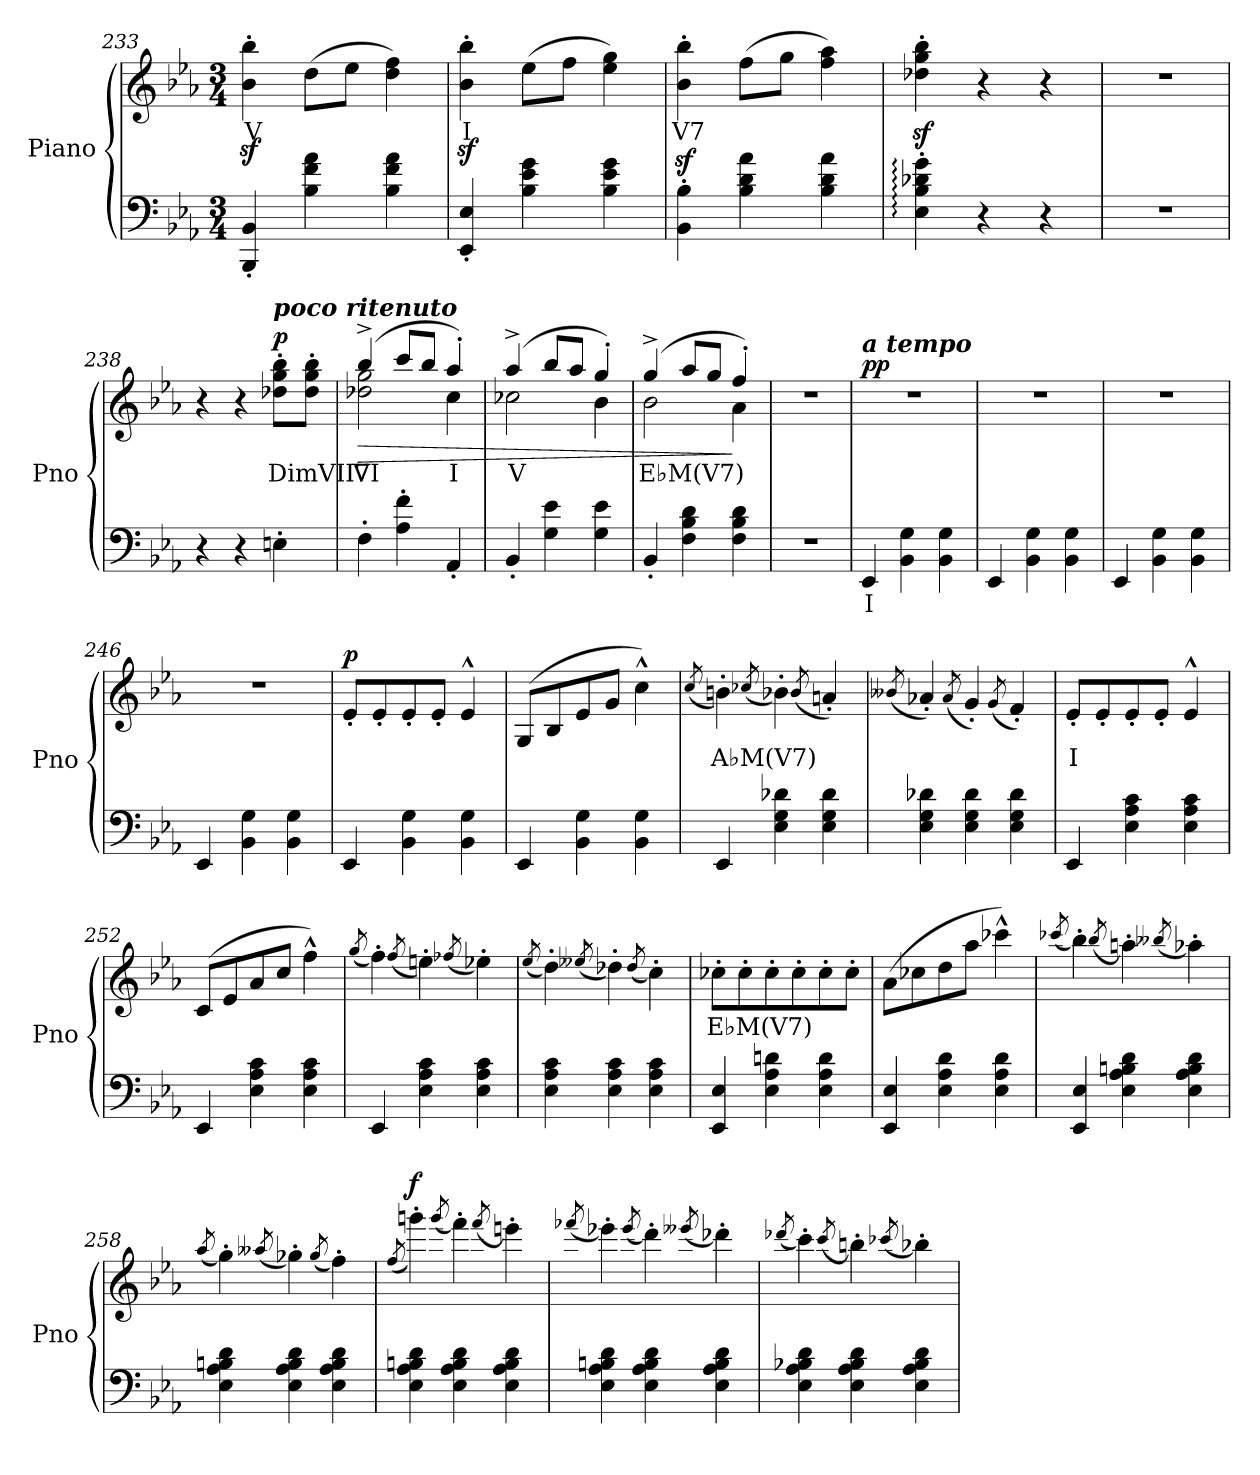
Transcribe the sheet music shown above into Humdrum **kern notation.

**kern	**text	**kern	**text	**dynam
*part1	*part1	*part1	*part1	*part1
*staff2	*staff2	*staff1	*staff1	*staff1/2
*I"Piano	*	*	*	*
*I'Pno	*	*	*	*
!!LO:LB:g=z
*clefF4	*	*clefG2	*	*
*k[b-e-a-]	*	*k[b-e-a-]	*	*
*M3/4	*	*M3/4	*	*
=233	=233	=233	=233	=233
!	!	!	!LO:LY:b	!
4BBB-/' 4BB-/'	.	4b-\z<' 4bb-\z<'	V	.
4B-\ 4f\ 4a-\	.	(>8dd\L	.	.
.	.	8ee-\J	.	.
4B-\ 4f\ 4a-\	.	4dd\ 4ff\)	.	.
=234	=234	=234	=234	=234
!	!	!	!LO:LY:b	!
4EE-/' 4E-/'	.	4b-\z<' 4bb-\z<'	I	.
4B-\ 4e-\ 4g\	.	(>8ee-\L	.	.
.	.	8ff\J	.	.
4B-\ 4e-\ 4g\	.	4ee-\ 4gg\)	.	.
=235	=235	=235	=235	=235
!	!	!	!LO:LY:b	!
4BB-\z<' 4B-\z<'	.	4b-\' 4bb-\'	V7	.
4B-\ 4d\ 4a-\	.	(>8ff\L	.	.
.	.	8gg\J	.	.
4B-\ 4d\ 4a-\	.	4ff\ 4aa-\)	.	.
=236	=236	=236	=236	=236
4E-\:' 4B-\:' 4d-X\:' 4g\:'	.	4dd-X\z<' 4gg\z<' 4bb-\z<'	.	.
4r	.	4r	.	.
4r	.	4r	.	.
=237	=237	=237	=237	=237
2.r	.	2.r	.	.
=238	=238	=238	=238	=238
4r	.	4r	.	.
4r	.	4r	.	.
!	!	!LO:TX:a:Bi:t=poco ritenuto	!	!
!	!	!	!LO:LY:b	!LO:DY:b
4En'\	.	8dd-X\' 8gg\' 8bb-\'L	DimVII7	p
.	.	8dd-\' 8gg\' 8bb-\'J	.	.
=239	=239	=239	=239	=239
!	!	!	!LO:LY:b	!LO:HP:b
*	*	*^	*	*
4F'\	.	(>4bb-^/	2dd-X\ 2gg\	VI	>
4A-\' 4f\'	.	8ccc/L	.	.	.
.	.	8bb-/J	.	.	.
!	!	!	!	!LO:LY:b	!
4AA-'/	.	4aa-'/)	4cc\	I	.
=240	=240	=240	=240	=240	=240
!	!	!	!	!LO:LY:b	!
4BB-'/	.	(>4aa-^/	2cc-X\	V	.
4G\ 4e-\	.	8bb-/L	.	.	.
.	.	8aa-/J	.	.	.
4G\ 4e-\	.	4gg'/)	4b-\	.	.
!!LO:LB:g=z	!!
=241	=241	=241	=241	=241	=241
!	!	!	!	!LO:LY:b	!
4BB-'/	.	(>4gg^/	2b-\	E♭M(V7)	.
4F\ 4B-\ 4d\	.	8aa-/L	.	.	.
.	.	8gg/J	.	.	.
4F\ 4B-\ 4d\	.	4ff'/)	4a-\	.	]
*	*	*v	*v	*	*
=242	=242	=242	=242	=242
2.r	.	2.r	.	.
=243	=243	=243	=243	=243
!	!	!LO:TX:a:Bi:t=a tempo	!	!
!	!LO:LY:b	!	!	!LO:DY:b
4EE-/	I	2.r	.	pp
4BB-\ 4G\	.	.	.	.
4BB-\ 4G\	.	.	.	.
=244	=244	=244	=244	=244
4EE-/	.	2.r	.	.
4BB-\ 4G\	.	.	.	.
4BB-\ 4G\	.	.	.	.
=245	=245	=245	=245	=245
4EE-/	.	2.r	.	.
4BB-\ 4G\	.	.	.	.
4BB-\ 4G\	.	.	.	.
=246	=246	=246	=246	=246
4EE-/	.	2.r	.	.
4BB-\ 4G\	.	.	.	.
4BB-\ 4G\	.	.	.	.
=247	=247	=247	=247	=247
!	!	!	!	!LO:DY:b
4EE-/	.	8e-'/L	.	p
.	.	8e-'/	.	.
4BB-\ 4G\	.	8e-'/	.	.
.	.	8e-'/J	.	.
4BB-\ 4G\	.	4e-^^/	.	.
=248	=248	=248	=248	=248
4EE-/	.	(>8G/L	.	.
.	.	8B-/	.	.
4BB-\ 4G\	.	8e-/	.	.
.	.	8g/J	.	.
4BB-\ 4G\	.	4cc^^\)	.	.
!!LO:LB:g=z
=249	=249	=249	=249	=249
.	.	(<8qcc/	.	.
!	!	!	!LO:LY:b	!
4EE-/	.	4bn'\)	A♭M(V7)	.
.	.	(<8qcc-X/	.	.
4E-\ 4G\ 4d-X\	.	4b-X'\)	.	.
.	.	(<8qb-/	.	.
4E-\ 4G\ 4d-\	.	4an'/)	.	.
=250	=250	=250	=250	=250
.	.	(<8qb--X/	.	.
4E-\ 4G\ 4d-X\	.	4a-X'/)	.	.
.	.	(<8qa-/	.	.
4E-\ 4G\ 4d-\	.	4g'/)	.	.
.	.	(<8qg/	.	.
4E-\ 4G\ 4d-\	.	4f'/)	.	.
=251	=251	=251	=251	=251
!	!	!	!LO:LY:b	!
4EE-/	.	8e-'/L	I	.
.	.	8e-'/	.	.
4E-\ 4A-\ 4c\	.	8e-'/	.	.
.	.	8e-'/J	.	.
4E-\ 4A-\ 4c\	.	4e-^^/	.	.
=252	=252	=252	=252	=252
4EE-/	.	(>8c/L	.	.
.	.	8e-/	.	.
4E-\ 4A-\ 4c\	.	8a-/	.	.
.	.	8cc/J	.	.
4E-\ 4A-\ 4c\	.	4ff^^\)	.	.
=253	=253	=253	=253	=253
.	.	(<8qgg/	.	.
4EE-/	.	4ff'\)	.	.
.	.	(<8qff/	.	.
4E-\ 4A-\ 4c\	.	4een'\)	.	.
.	.	(<8qff-X/	.	.
4E-\ 4A-\ 4c\	.	4ee-X'\)	.	.
!!LO:LB:g=z
=254	=254	=254	=254	=254
.	.	(<8qee-/	.	.
4E-\ 4A-\ 4c\	.	4dd'\)	.	.
.	.	(<8qee--X/	.	.
4E-\ 4A-\ 4c\	.	4dd-X'\)	.	.
.	.	(<8qdd-/	.	.
4E-\ 4A-\ 4c\	.	4cc'\)	.	.
!!LO:PB:g=z
=255	=255	=255	=255	=255
!	!	!	!LO:LY:b	!
4EE-/ 4E-/	.	8cc-X'\L	E♭M(V7)	.
.	.	8cc-'\	.	.
4E-\ 4A-\ 4dn\	.	8cc-'\	.	.
.	.	8cc-'\	.	.
4E-\ 4A-\ 4d\	.	8cc-'\	.	.
.	.	8cc-'\J	.	.
!!LO:LB:g=z
=256	=256	=256	=256	=256
4EE-/ 4E-/	.	(>8a-\L	.	.
.	.	8cc-X\	.	.
4E-\ 4A-\ 4d\	.	8dd\	.	.
.	.	8aa-\J	.	.
4E-\ 4A-\ 4d\	.	4ccc-X^^\)	.	.
=257	=257	=257	=257	=257
.	.	(<8qccc-X/	.	.
4EE-/ 4E-/	.	4bb-'\)	.	.
.	.	(<8qbb-/	.	.
4E-\ 4A-\ 4Bn\ 4d\	.	4aan'\)	.	.
.	.	(<8qbb--X/	.	.
4E-\ 4A-\ 4B\ 4d\	.	4aa-X'\)	.	.
=258	=258	=258	=258	=258
.	.	(<8qaa-/	.	.
4E-\ 4A-\ 4Bn\ 4d\	.	4gg'\)	.	.
.	.	(<8qaa--X/	.	.
4E-\ 4A-\ 4B\ 4d\	.	4gg-X'\)	.	.
.	.	(<8qgg-/	.	.
4E-\ 4A-\ 4B\ 4d\	.	4ff'\)	.	.
=259	=259	=259	=259	=259
.	.	(<8qff/	.	.
!	!	!	!	!LO:DY:b
4E-\ 4A-\ 4Bn\ 4d\	.	4gggn'\)	.	f
.	.	(<8qggg/	.	.
4E-\ 4A-\ 4B\ 4d\	.	4fff'\)	.	.
.	.	(<8qfff/	.	.
4E-\ 4A-\ 4B\ 4d\	.	4eeen'\)	.	.
=260	=260	=260	=260	=260
.	.	(<8qfff-X/	.	.
4E-\ 4A-\ 4Bn\ 4d\	.	4eee-X'\)	.	.
.	.	(<8qeee-/	.	.
4E-\ 4A-\ 4B\ 4d\	.	4ddd'\)	.	.
.	.	(<8qeee--X/	.	.
4E-\ 4A-\ 4B\ 4d\	.	4ddd-X'\)	.	.
!!LO:LB:g=z
=261	=261	=261	=261	=261
.	.	(<8qddd-X/	.	.
4E-\ 4A-\ 4B-X\ 4d\	.	4ccc'\)	.	.
.	.	(<8qccc/	.	.
4E-\ 4A-\ 4B-\ 4d\	.	4bbn'\)	.	.
.	.	(<8qccc-X/	.	.
4E-\ 4A-\ 4B-\ 4d\	.	4bb-X'\)	.	.
=	=	=	=	=
*-	*-	*-	*-	*-
